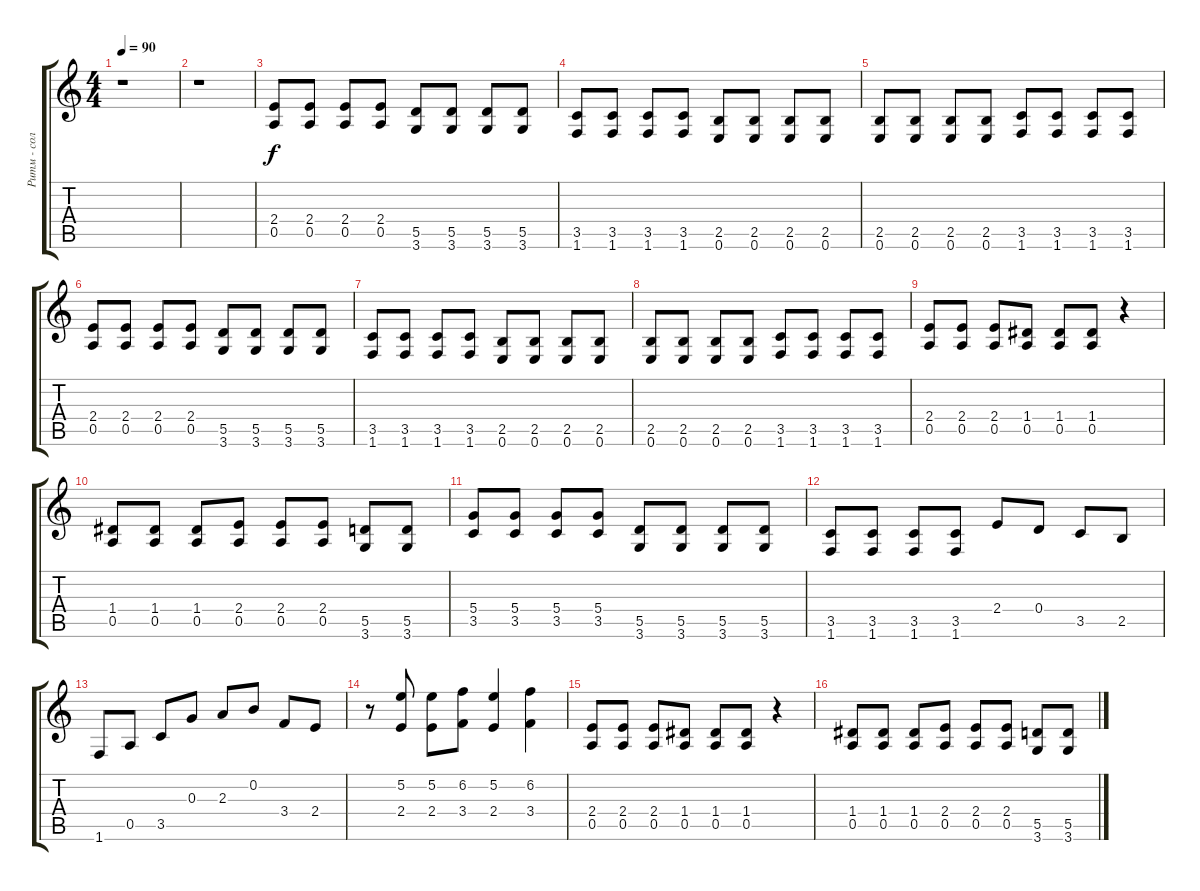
\track ("Ритм - соло (Я)" "Ритм - сол") {instrument distortionguitar}
\staff {score tabs}
\tuning (E4 B3 G3 D3 A2 E2) {hide}
\ts (4 4)
\tempo 90
\clef g2
\ks c
r.1{dy f} |
r.1 |
(2.4 0.5).8 (2.4 0.5).8 (2.4 0.5).8 (2.4 0.5).8 (5.5 3.6).8 (5.5 3.6).8 (5.5 3.6).8 (5.5 3.6).8 |
(3.5 1.6).8 (3.5 1.6).8 (3.5 1.6).8 (3.5 1.6).8 (2.5 0.6).8 (2.5 0.6).8 (2.5 0.6).8 (2.5 0.6).8 |
(2.5 0.6).8 (2.5 0.6).8 (2.5 0.6).8 (2.5 0.6).8 (3.5 1.6).8 (3.5 1.6).8 (3.5 1.6).8 (3.5 1.6).8 |
(2.4 0.5).8 (2.4 0.5).8 (2.4 0.5).8 (2.4 0.5).8 (5.5 3.6).8 (5.5 3.6).8 (5.5 3.6).8 (5.5 3.6).8 |
(3.5 1.6).8 (3.5 1.6).8 (3.5 1.6).8 (3.5 1.6).8 (2.5 0.6).8 (2.5 0.6).8 (2.5 0.6).8 (2.5 0.6).8 |
(2.5 0.6).8 (2.5 0.6).8 (2.5 0.6).8 (2.5 0.6).8 (3.5 1.6).8 (3.5 1.6).8 (3.5 1.6).8 (3.5 1.6).8 |
(2.4 0.5).8 (2.4 0.5).8 (2.4 0.5).8 (1.4 0.5).8 (1.4 0.5).8 (1.4 0.5).8 r.4 |
(1.4 0.5).8 (1.4 0.5).8 (1.4 0.5).8 (2.4 0.5).8 (2.4 0.5).8 (2.4 0.5).8 (5.5 3.6).8 (5.5 3.6).8 |
(5.4 3.5).8 (5.4 3.5).8 (5.4 3.5).8 (5.4 3.5).8 (5.5 3.6).8 (5.5 3.6).8 (5.5 3.6).8 (5.5 3.6).8 |
(3.5 1.6).8 (3.5 1.6).8 (3.5 1.6).8 (3.5 1.6).8 2.4.8 0.4.8 3.5.8 2.5.8 |
1.6.8 0.5.8 3.5.8 0.3.8 2.3.8 0.2.8 3.4.8 2.4.8 |
r.8 (5.2 2.4).8 (5.2 2.4).8 (6.2 3.4).8 (5.2 2.4).4 (6.2 3.4).4 |
(2.4 0.5).8 (2.4 0.5).8 (2.4 0.5).8 (1.4 0.5).8 (1.4 0.5).8 (1.4 0.5).8 r.4 |
(1.4 0.5).8 (1.4 0.5).8 (1.4 0.5).8 (2.4 0.5).8 (2.4 0.5).8 (2.4 0.5).8 (5.5 3.6).8 (5.5 3.6).8
